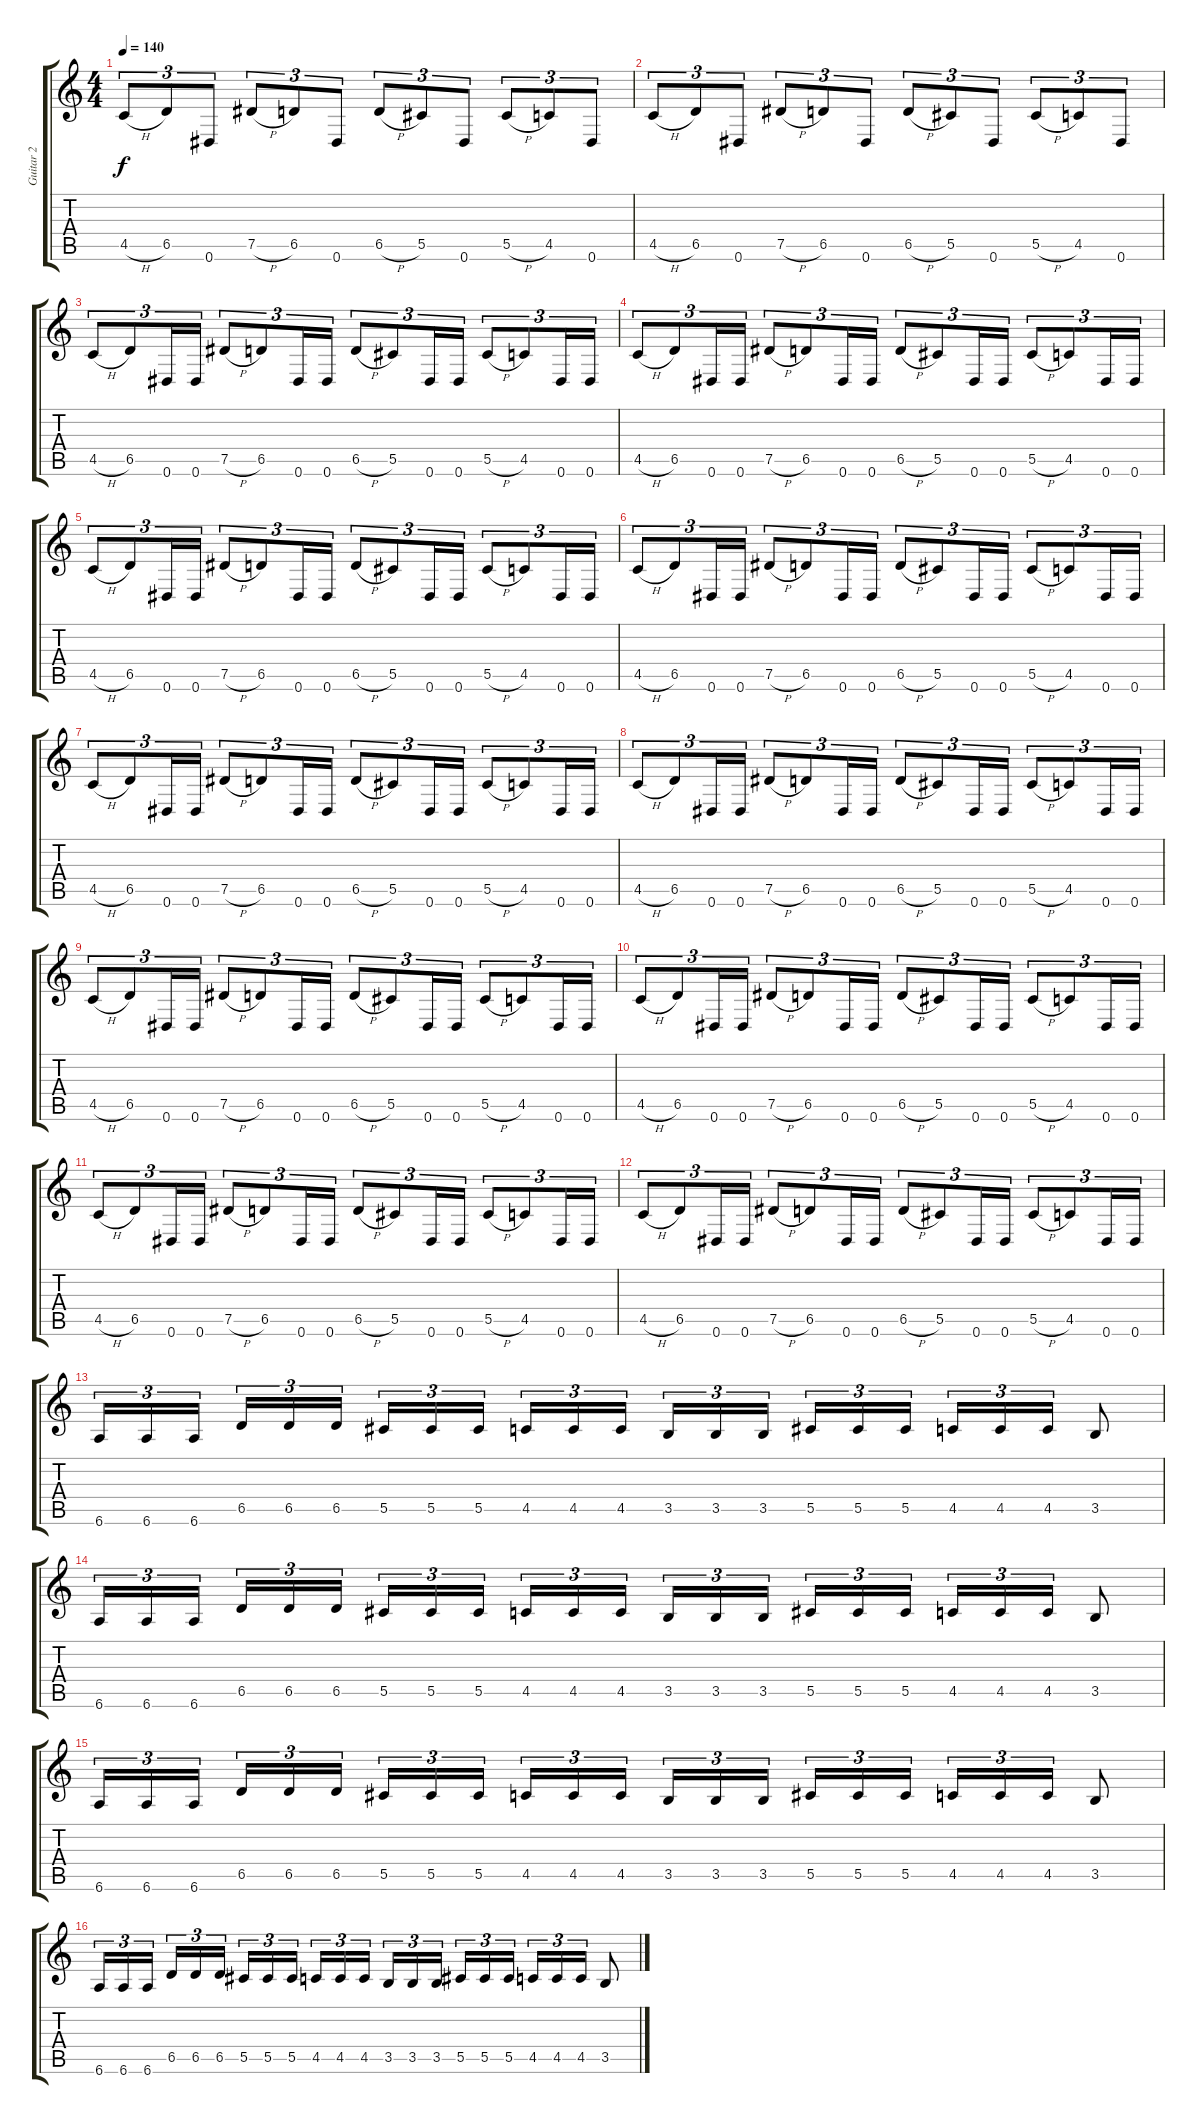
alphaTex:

\track ("Guitar 2" "Guitar 2") {instrument distortionguitar}
\staff {score tabs}
\tuning (Eb4 Bb3 Gb3 Db3 Ab2 Eb2) {hide}
\ts (4 4)
\tempo 140
\clef g2
\ks c
4.5{h}.8{tu (3 2) dy f volume 13} 6.5.8{tu (3 2)} 0.6.8{tu (3 2)} 7.5{h}.8{tu (3 2)} 6.5.8{tu (3 2)} 0.6.8{tu (3 2)} 6.5{h}.8{tu (3 2)} 5.5.8{tu (3 2)} 0.6.8{tu (3 2)} 5.5{h}.8{tu (3 2)} 4.5.8{tu (3 2)} 0.6.8{tu (3 2)} |
4.5{h}.8{tu (3 2)} 6.5.8{tu (3 2)} 0.6.8{tu (3 2)} 7.5{h}.8{tu (3 2)} 6.5.8{tu (3 2)} 0.6.8{tu (3 2)} 6.5{h}.8{tu (3 2)} 5.5.8{tu (3 2)} 0.6.8{tu (3 2)} 5.5{h}.8{tu (3 2)} 4.5.8{tu (3 2)} 0.6.8{tu (3 2)} |
4.5{h}.8{tu (3 2)} 6.5.8{tu (3 2)} 0.6.16{tu (3 2)} 0.6.16{tu (3 2)} 7.5{h}.8{tu (3 2)} 6.5.8{tu (3 2)} 0.6.16{tu (3 2)} 0.6.16{tu (3 2)} 6.5{h}.8{tu (3 2)} 5.5.8{tu (3 2)} 0.6.16{tu (3 2)} 0.6.16{tu (3 2)} 5.5{h}.8{tu (3 2)} 4.5.8{tu (3 2)} 0.6.16{tu (3 2)} 0.6.16{tu (3 2)} |
4.5{h}.8{tu (3 2)} 6.5.8{tu (3 2)} 0.6.16{tu (3 2)} 0.6.16{tu (3 2)} 7.5{h}.8{tu (3 2)} 6.5.8{tu (3 2)} 0.6.16{tu (3 2)} 0.6.16{tu (3 2)} 6.5{h}.8{tu (3 2)} 5.5.8{tu (3 2)} 0.6.16{tu (3 2)} 0.6.16{tu (3 2)} 5.5{h}.8{tu (3 2)} 4.5.8{tu (3 2)} 0.6.16{tu (3 2)} 0.6.16{tu (3 2)} |
4.5{h}.8{tu (3 2)} 6.5.8{tu (3 2)} 0.6.16{tu (3 2)} 0.6.16{tu (3 2)} 7.5{h}.8{tu (3 2)} 6.5.8{tu (3 2)} 0.6.16{tu (3 2)} 0.6.16{tu (3 2)} 6.5{h}.8{tu (3 2)} 5.5.8{tu (3 2)} 0.6.16{tu (3 2)} 0.6.16{tu (3 2)} 5.5{h}.8{tu (3 2)} 4.5.8{tu (3 2)} 0.6.16{tu (3 2)} 0.6.16{tu (3 2)} |
4.5{h}.8{tu (3 2)} 6.5.8{tu (3 2)} 0.6.16{tu (3 2)} 0.6.16{tu (3 2)} 7.5{h}.8{tu (3 2)} 6.5.8{tu (3 2)} 0.6.16{tu (3 2)} 0.6.16{tu (3 2)} 6.5{h}.8{tu (3 2)} 5.5.8{tu (3 2)} 0.6.16{tu (3 2)} 0.6.16{tu (3 2)} 5.5{h}.8{tu (3 2)} 4.5.8{tu (3 2)} 0.6.16{tu (3 2)} 0.6.16{tu (3 2)} |
4.5{h}.8{tu (3 2)} 6.5.8{tu (3 2)} 0.6.16{tu (3 2)} 0.6.16{tu (3 2)} 7.5{h}.8{tu (3 2)} 6.5.8{tu (3 2)} 0.6.16{tu (3 2)} 0.6.16{tu (3 2)} 6.5{h}.8{tu (3 2)} 5.5.8{tu (3 2)} 0.6.16{tu (3 2)} 0.6.16{tu (3 2)} 5.5{h}.8{tu (3 2)} 4.5.8{tu (3 2)} 0.6.16{tu (3 2)} 0.6.16{tu (3 2)} |
4.5{h}.8{tu (3 2)} 6.5.8{tu (3 2)} 0.6.16{tu (3 2)} 0.6.16{tu (3 2)} 7.5{h}.8{tu (3 2)} 6.5.8{tu (3 2)} 0.6.16{tu (3 2)} 0.6.16{tu (3 2)} 6.5{h}.8{tu (3 2)} 5.5.8{tu (3 2)} 0.6.16{tu (3 2)} 0.6.16{tu (3 2)} 5.5{h}.8{tu (3 2)} 4.5.8{tu (3 2)} 0.6.16{tu (3 2)} 0.6.16{tu (3 2)} |
4.5{h}.8{tu (3 2)} 6.5.8{tu (3 2)} 0.6.16{tu (3 2)} 0.6.16{tu (3 2)} 7.5{h}.8{tu (3 2)} 6.5.8{tu (3 2)} 0.6.16{tu (3 2)} 0.6.16{tu (3 2)} 6.5{h}.8{tu (3 2)} 5.5.8{tu (3 2)} 0.6.16{tu (3 2)} 0.6.16{tu (3 2)} 5.5{h}.8{tu (3 2)} 4.5.8{tu (3 2)} 0.6.16{tu (3 2)} 0.6.16{tu (3 2)} |
4.5{h}.8{tu (3 2)} 6.5.8{tu (3 2)} 0.6.16{tu (3 2)} 0.6.16{tu (3 2)} 7.5{h}.8{tu (3 2)} 6.5.8{tu (3 2)} 0.6.16{tu (3 2)} 0.6.16{tu (3 2)} 6.5{h}.8{tu (3 2)} 5.5.8{tu (3 2)} 0.6.16{tu (3 2)} 0.6.16{tu (3 2)} 5.5{h}.8{tu (3 2)} 4.5.8{tu (3 2)} 0.6.16{tu (3 2)} 0.6.16{tu (3 2)} |
4.5{h}.8{tu (3 2)} 6.5.8{tu (3 2)} 0.6.16{tu (3 2)} 0.6.16{tu (3 2)} 7.5{h}.8{tu (3 2)} 6.5.8{tu (3 2)} 0.6.16{tu (3 2)} 0.6.16{tu (3 2)} 6.5{h}.8{tu (3 2)} 5.5.8{tu (3 2)} 0.6.16{tu (3 2)} 0.6.16{tu (3 2)} 5.5{h}.8{tu (3 2)} 4.5.8{tu (3 2)} 0.6.16{tu (3 2)} 0.6.16{tu (3 2)} |
4.5{h}.8{tu (3 2)} 6.5.8{tu (3 2)} 0.6.16{tu (3 2)} 0.6.16{tu (3 2)} 7.5{h}.8{tu (3 2)} 6.5.8{tu (3 2)} 0.6.16{tu (3 2)} 0.6.16{tu (3 2)} 6.5{h}.8{tu (3 2)} 5.5.8{tu (3 2)} 0.6.16{tu (3 2)} 0.6.16{tu (3 2)} 5.5{h}.8{tu (3 2)} 4.5.8{tu (3 2)} 0.6.16{tu (3 2)} 0.6.16{tu (3 2)} |
6.6.16{tu (3 2)} 6.6.16{tu (3 2)} 6.6.16{tu (3 2)} 6.5.16{tu (3 2)} 6.5.16{tu (3 2)} 6.5.16{tu (3 2)} 5.5.16{tu (3 2)} 5.5.16{tu (3 2)} 5.5.16{tu (3 2)} 4.5.16{tu (3 2)} 4.5.16{tu (3 2)} 4.5.16{tu (3 2)} 3.5.16{tu (3 2)} 3.5.16{tu (3 2)} 3.5.16{tu (3 2)} 5.5.16{tu (3 2)} 5.5.16{tu (3 2)} 5.5.16{tu (3 2)} 4.5.16{tu (3 2)} 4.5.16{tu (3 2)} 4.5.16{tu (3 2)} 3.5.8 |
6.6.16{tu (3 2)} 6.6.16{tu (3 2)} 6.6.16{tu (3 2)} 6.5.16{tu (3 2)} 6.5.16{tu (3 2)} 6.5.16{tu (3 2)} 5.5.16{tu (3 2)} 5.5.16{tu (3 2)} 5.5.16{tu (3 2)} 4.5.16{tu (3 2)} 4.5.16{tu (3 2)} 4.5.16{tu (3 2)} 3.5.16{tu (3 2)} 3.5.16{tu (3 2)} 3.5.16{tu (3 2)} 5.5.16{tu (3 2)} 5.5.16{tu (3 2)} 5.5.16{tu (3 2)} 4.5.16{tu (3 2)} 4.5.16{tu (3 2)} 4.5.16{tu (3 2)} 3.5.8 |
6.6.16{tu (3 2)} 6.6.16{tu (3 2)} 6.6.16{tu (3 2)} 6.5.16{tu (3 2)} 6.5.16{tu (3 2)} 6.5.16{tu (3 2)} 5.5.16{tu (3 2)} 5.5.16{tu (3 2)} 5.5.16{tu (3 2)} 4.5.16{tu (3 2)} 4.5.16{tu (3 2)} 4.5.16{tu (3 2)} 3.5.16{tu (3 2)} 3.5.16{tu (3 2)} 3.5.16{tu (3 2)} 5.5.16{tu (3 2)} 5.5.16{tu (3 2)} 5.5.16{tu (3 2)} 4.5.16{tu (3 2)} 4.5.16{tu (3 2)} 4.5.16{tu (3 2)} 3.5.8 |
6.6.16{tu (3 2)} 6.6.16{tu (3 2)} 6.6.16{tu (3 2)} 6.5.16{tu (3 2)} 6.5.16{tu (3 2)} 6.5.16{tu (3 2)} 5.5.16{tu (3 2)} 5.5.16{tu (3 2)} 5.5.16{tu (3 2)} 4.5.16{tu (3 2)} 4.5.16{tu (3 2)} 4.5.16{tu (3 2)} 3.5.16{tu (3 2)} 3.5.16{tu (3 2)} 3.5.16{tu (3 2)} 5.5.16{tu (3 2)} 5.5.16{tu (3 2)} 5.5.16{tu (3 2)} 4.5.16{tu (3 2)} 4.5.16{tu (3 2)} 4.5.16{tu (3 2)} 3.5.8
